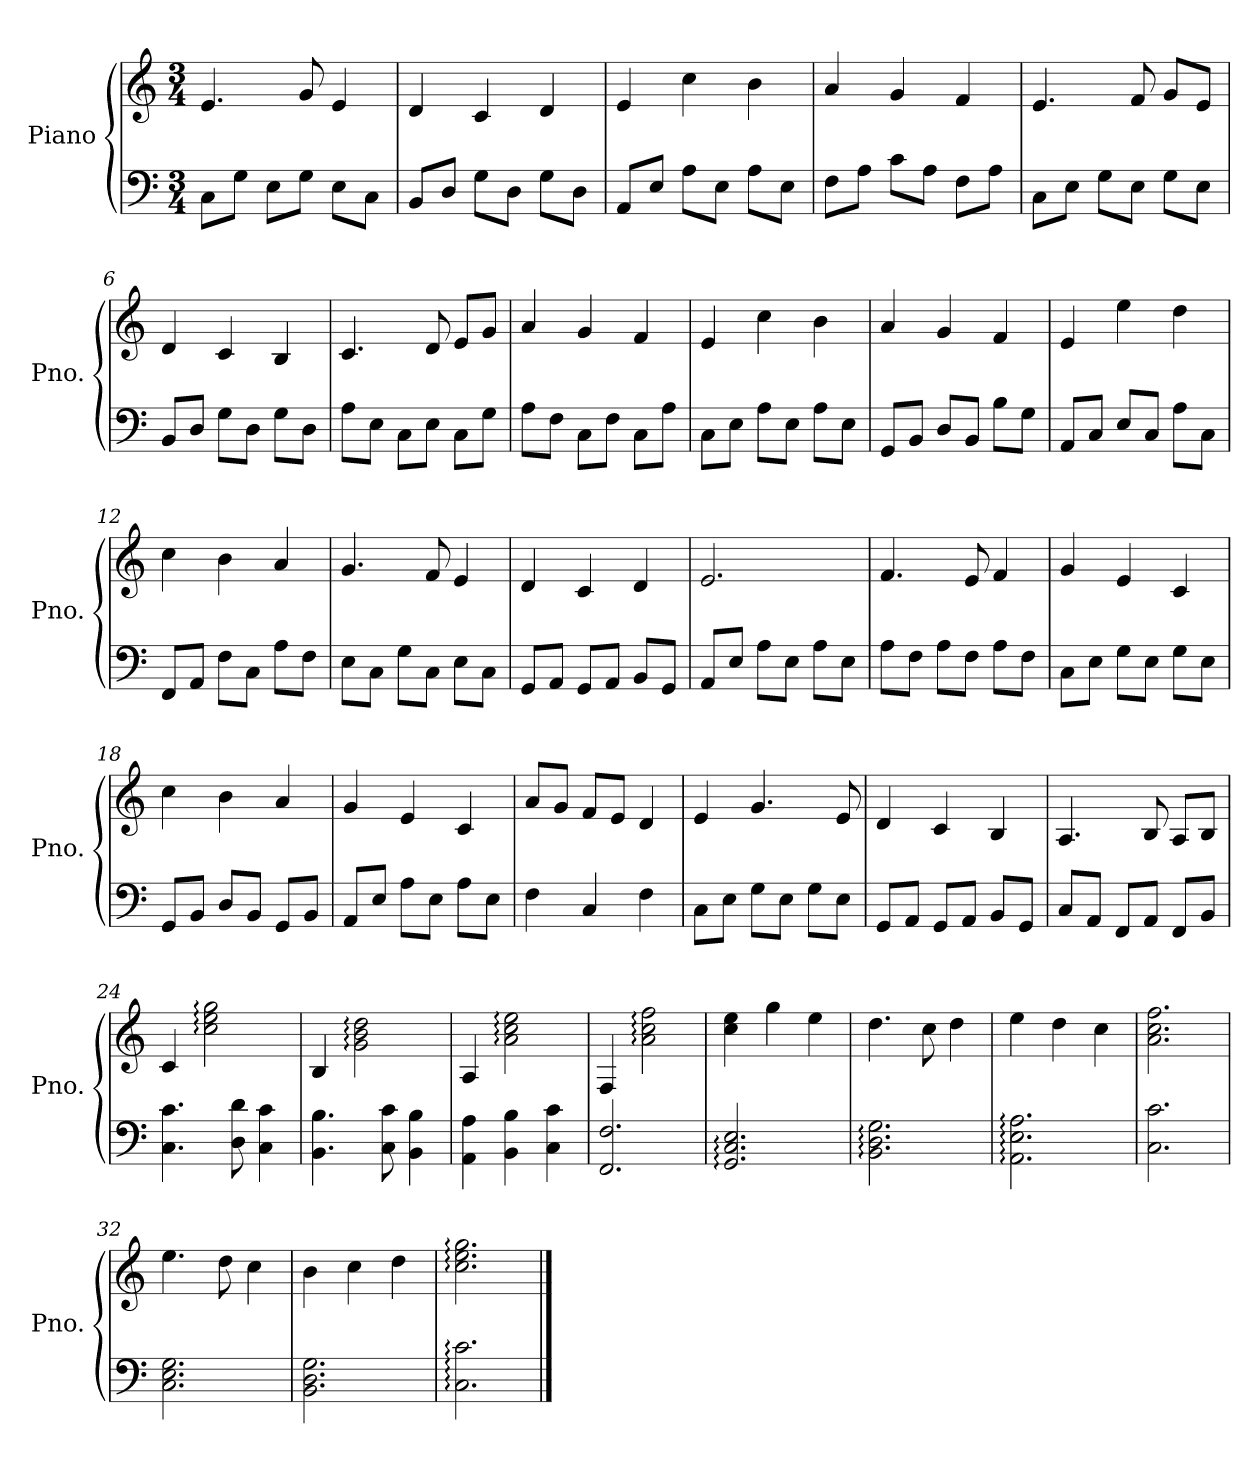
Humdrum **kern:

**kern	**kern
*part1	*part1
*staff2	*staff1
*I"Piano	*
*I'Pno.	*
*clefF4	*clefG2
*k[]	*k[]
*M3/4	*M3/4
=1	=1
8C\L	4.e/
8G\J	.
8E\L	.
8G\J	8g/
8E\L	4e/
8C\J	.
=2	=2
8BB/L	4d/
8D/J	.
8G\L	4c/
8D\J	.
8G\L	4d/
8D\J	.
=3	=3
8AA/L	4e/
8E/J	.
8A\L	4cc\
8E\J	.
8A\L	4b\
8E\J	.
=4	=4
8F\L	4a/
8A\J	.
8c\L	4g/
8A\J	.
8F\L	4f/
8A\J	.
=5	=5
8C\L	4.e/
8E\J	.
8G\L	.
8E\J	8f/
8G\L	8g/L
8E\J	8e/J
=6	=6
8BB/L	4d/
8D/J	.
8G\L	4c/
8D\J	.
8G\L	4B/
8D\J	.
!!LO:LB:g=z
=7	=7
8A\L	4.c/
8E\J	.
8C\L	.
8E\J	8d/
8C\L	8e/L
8G\J	8g/J
=8	=8
8A\L	4a/
8F\J	.
8C\L	4g/
8F\J	.
8C\L	4f/
8A\J	.
=9	=9
8C\L	4e/
8E\J	.
8A\L	4cc\
8E\J	.
8A\L	4b\
8E\J	.
=10	=10
8GG/L	4a/
8BB/J	.
8D/L	4g/
8BB/J	.
8B\L	4f/
8G\J	.
=11	=11
8AA/L	4e/
8C/J	.
8E/L	4ee\
8C/J	.
8A\L	4dd\
8C\J	.
=12	=12
8FF/L	4cc\
8AA/J	.
8F\L	4b\
8C\J	.
8A\L	4a/
8F\J	.
!!LO:LB:g=z
=13	=13
8E\L	4.g/
8C\J	.
8G\L	.
8C\J	8f/
8E\L	4e/
8C\J	.
=14	=14
8GG/L	4d/
8AA/J	.
8GG/L	4c/
8AA/J	.
8BB/L	4d/
8GG/J	.
=15	=15
8AA/L	2.e/
8E/J	.
8A\L	.
8E\J	.
8A\L	.
8E\J	.
=16	=16
8A\L	4.f/
8F\J	.
8A\L	.
8F\J	8e/
8A\L	4f/
8F\J	.
=17	=17
8C\L	4g/
8E\J	.
8G\L	4e/
8E\J	.
8G\L	4c/
8E\J	.
=18	=18
8GG/L	4cc\
8BB/J	.
8D/L	4b\
8BB/J	.
8GG/L	4a/
8BB/J	.
!!LO:LB:g=z
=19	=19
8AA/L	4g/
8E/J	.
8A\L	4e/
8E\J	.
8A\L	4c/
8E\J	.
=20	=20
4F\	8a/L
.	8g/J
4C/	8f/L
.	8e/J
4F\	4d/
=21	=21
8C\L	4e/
8E\J	.
8G\L	4.g/
8E\J	.
8G\L	.
8E\J	8e/
=22	=22
8GG/L	4d/
8AA/J	.
8GG/L	4c/
8AA/J	.
8BB/L	4B/
8GG/J	.
=23	=23
8C/L	4.A/
8AA/J	.
8FF/L	.
8AA/J	8B/
8FF/L	8A/L
8BB/J	8B/J
=24	=24
4.C\ 4.c\	4c/
.	2cc\: 2ee\: 2gg\:
8D\ 8d\	.
4C\ 4c\	.
=25	=25
4.BB\ 4.B\	4B/
.	2g\: 2b\: 2dd\:
8C\ 8c\	.
4BB\ 4B\	.
!!LO:LB:g=z
=26	=26
4AA\ 4A\	4A/
4BB\ 4B\	2a\: 2cc\: 2ee\:
4C\ 4c\	.
=27	=27
2.FF/ 2.F/	4F/
.	2a\:Z 2cc\:Z 2ff\:Z
=28	=28
*	*MM60
2.GG/: 2.C/: 2.E/:	4cc\ 4ee\
.	4gg\
.	4ee\
=29	=29
2.BB\: 2.D\: 2.G\:	4.dd\
.	8cc\
.	4dd\
=30	=30
2.AA\: 2.E\: 2.A\:	4ee\
.	4dd\
.	4cc\
=31	=31
2.C\ 2.c\	2.a\ 2.cc\ 2.ff\
=32	=32
2.C\ 2.E\ 2.G\	4.ee\
.	8dd\
.	4cc\
=33	=33
2.BB\ 2.D\ 2.G\	4b\
.	4cc\
.	4dd\
=34	=34
2.C\: 2.c\:	2.cc\: 2.ee\: 2.gg\:
==	==
*-	*-
